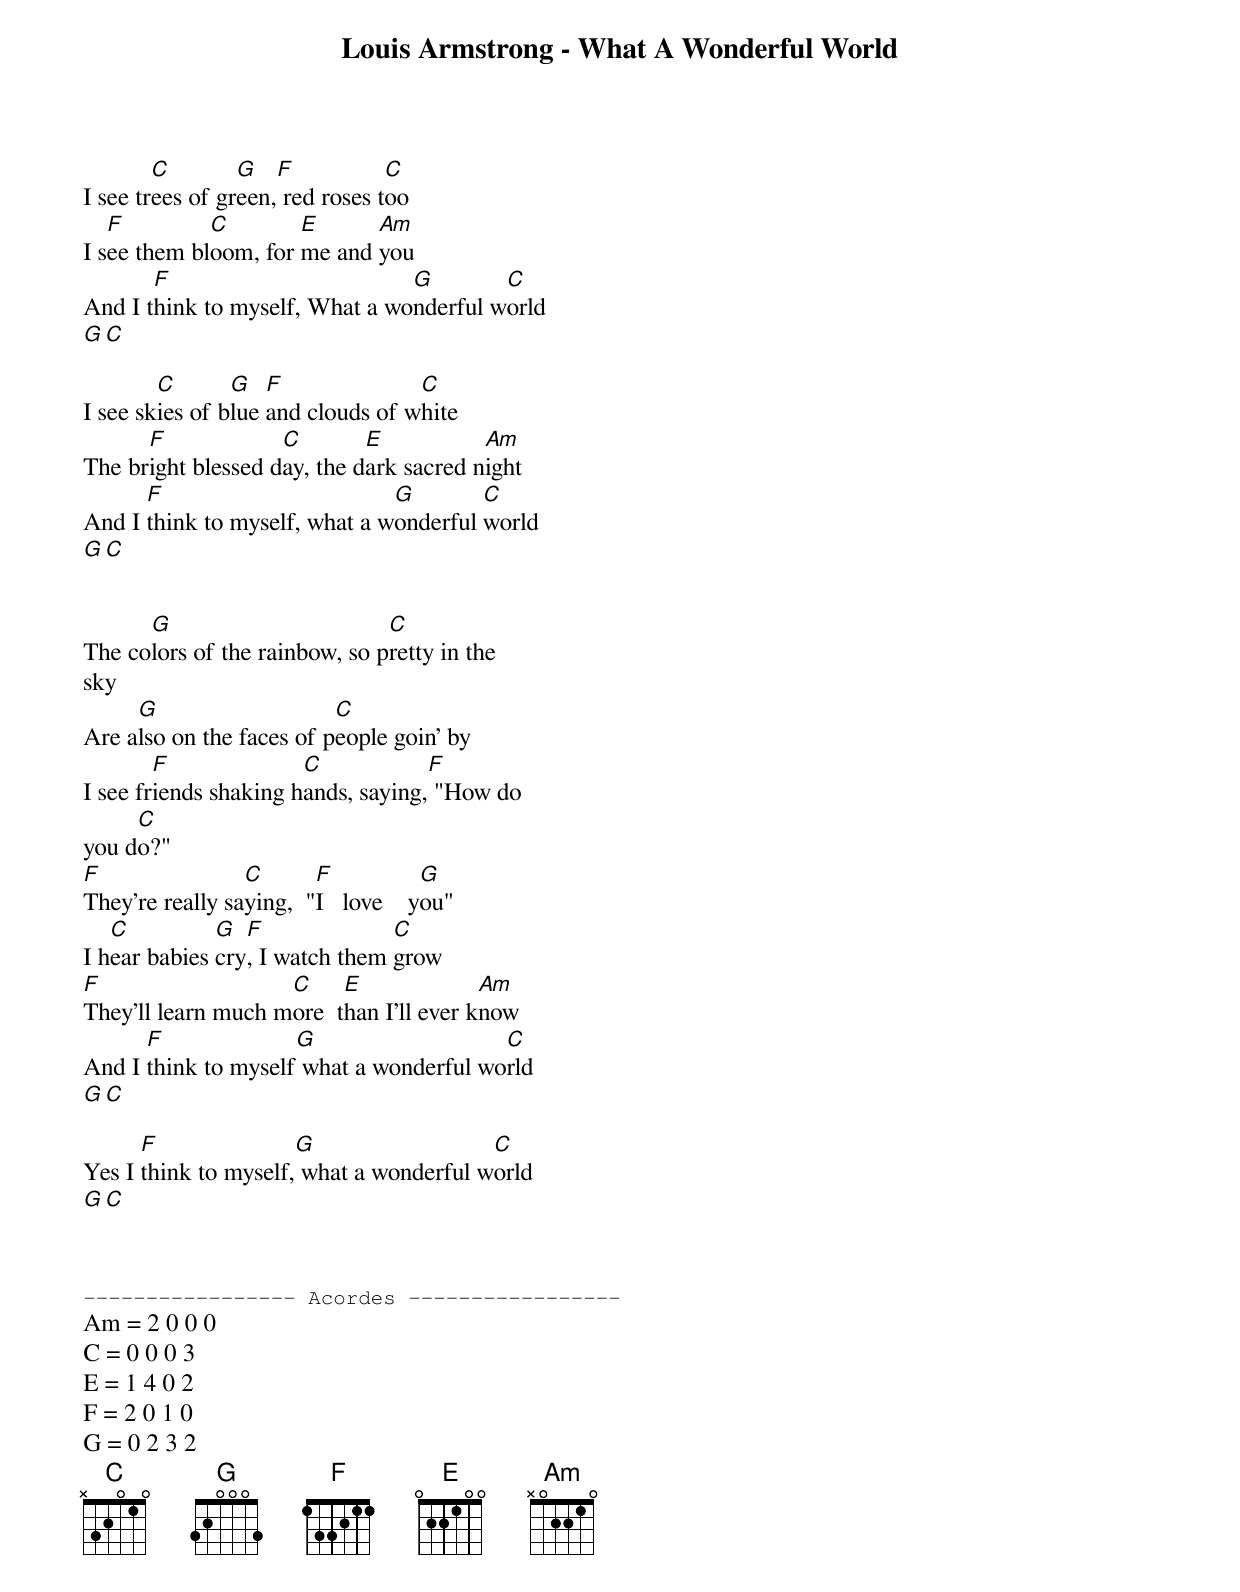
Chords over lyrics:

Louis Armstrong - What A Wonderful World

        C        G   F           C
I see trees of green, red roses too
   F         C        E      Am
I see them bloom, for me and you
       F                        G        C
And I think to myself, What a wonderful world
 G C

        C       G   F              C
I see skies of blue and clouds of white
      F             C        E           Am
The bright blessed day, the dark sacred night
      F                        G        C
And I think to myself, what a wonderful world
G C


      G                        C
The colors of the rainbow, so pretty in the
sky
     G                    C
Are also on the faces of people goin' by
        F              C            F
I see friends shaking hands, saying, "How do
     C
you do?"
F                C       F            G
They're really saying,  "I   love    you"
   C          G  F              C
I hear babies cry, I watch them grow
F                   C     E              Am
They'll learn much more  than I'll ever know
      F              G                   C
And I think to myself what a wonderful world
G C

      F               G                  C
Yes I think to myself, what a wonderful world
G C



----------------- Acordes -----------------
Am = 2 0 0 0
C = 0 0 0 3
E = 1 4 0 2
F = 2 0 1 0
G = 0 2 3 2
